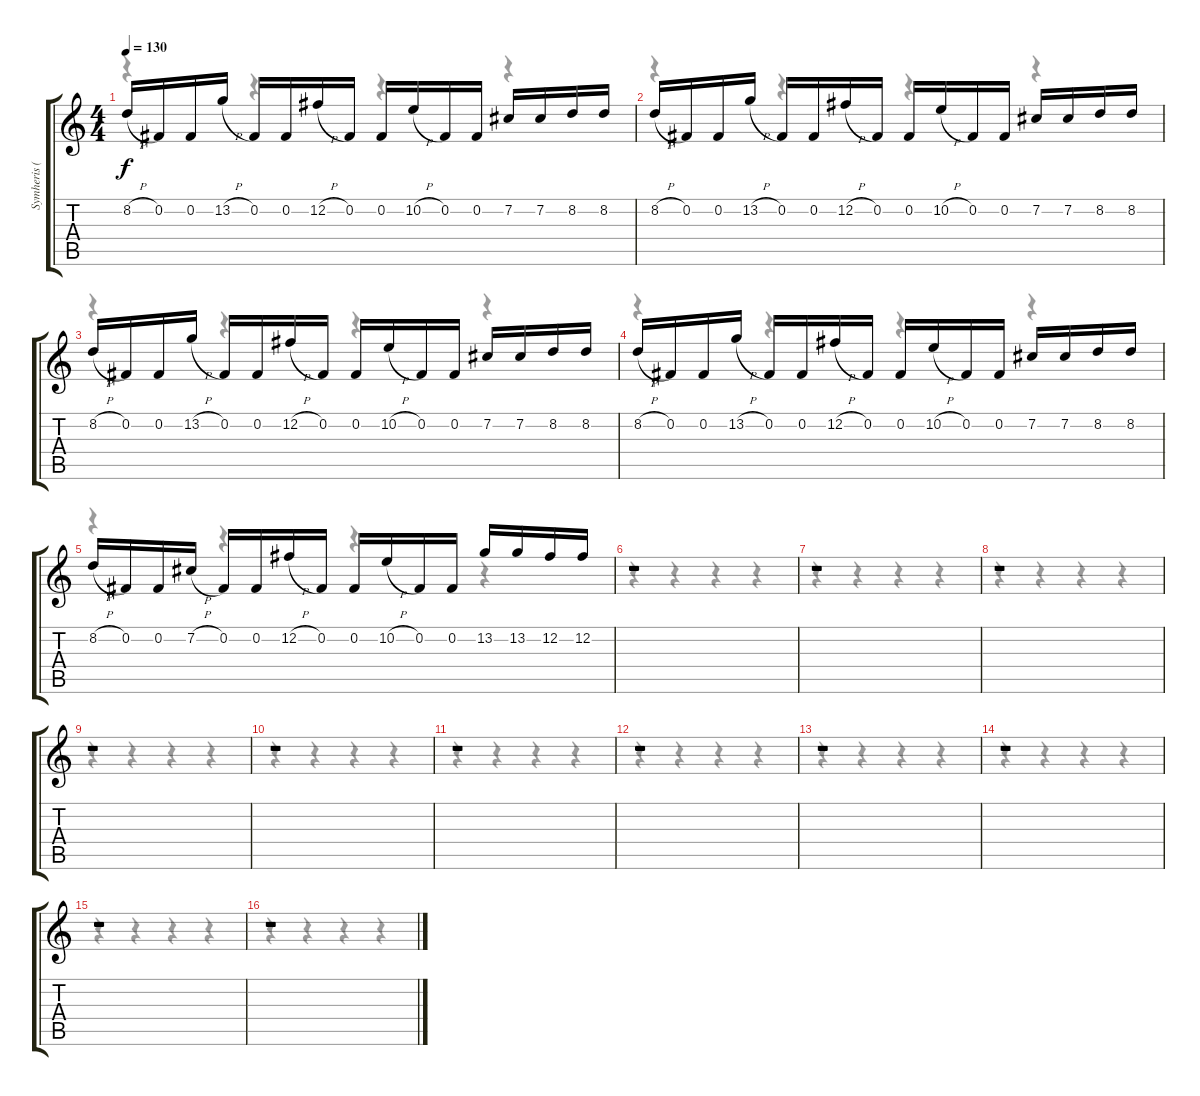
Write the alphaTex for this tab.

\track ("Symheris (Harmony)" "Symheris (") {instrument distortionguitar}
\staff {score tabs}
\tuning (B3 Gb3 D3 A2 E2 B1) {hide}
\voice
\ts (4 4)
\tempo 130
\clef g2
\ks c
8.2{h}.16{dy f} 0.2.16 0.2.16 13.2{h}.16 0.2.16 0.2.16 12.2{h}.16 0.2.16 0.2.16 10.2{h}.16 0.2.16 0.2.16 7.2.16 7.2.16 8.2.16 8.2.16 |
8.2{h}.16 0.2.16 0.2.16 13.2{h}.16 0.2.16 0.2.16 12.2{h}.16 0.2.16 0.2.16 10.2{h}.16 0.2.16 0.2.16 7.2.16 7.2.16 8.2.16 8.2.16 |
8.2{h}.16 0.2.16 0.2.16 13.2{h}.16 0.2.16 0.2.16 12.2{h}.16 0.2.16 0.2.16 10.2{h}.16 0.2.16 0.2.16 7.2.16 7.2.16 8.2.16 8.2.16 |
8.2{h}.16 0.2.16 0.2.16 13.2{h}.16 0.2.16 0.2.16 12.2{h}.16 0.2.16 0.2.16 10.2{h}.16 0.2.16 0.2.16 7.2.16 7.2.16 8.2.16 8.2.16 |
8.2{h}.16 0.2.16 0.2.16 7.2{h}.16 0.2.16 0.2.16 12.2{h}.16 0.2.16 0.2.16 10.2{h}.16 0.2.16 0.2.16 13.2.16 13.2.16 12.2.16 12.2.16 |
r.1 |
r.1 |
r.1 |
r.1 |
r.1 |
r.1 |
r.1 |
r.1 |
r.1 |
r.1 |
r.1
\voice
\clef g2
\ottava regular
\simile none
\ks c
r.4{dy f} r.4 r.4 r.4 |
r.4 r.4 r.4 r.4 |
r.4 r.4 r.4 r.4 |
r.4 r.4 r.4 r.4 |
r.4 r.4 r.4 r.4 |
r.4 r.4 r.4 r.4 |
r.4 r.4 r.4 r.4 |
r.4 r.4 r.4 r.4 |
r.4 r.4 r.4 r.4 |
r.4 r.4 r.4 r.4 |
r.4 r.4 r.4 r.4 |
r.4 r.4 r.4 r.4 |
r.4 r.4 r.4 r.4 |
r.4 r.4 r.4 r.4 |
r.4 r.4 r.4 r.4 |
r.4 r.4 r.4 r.4
